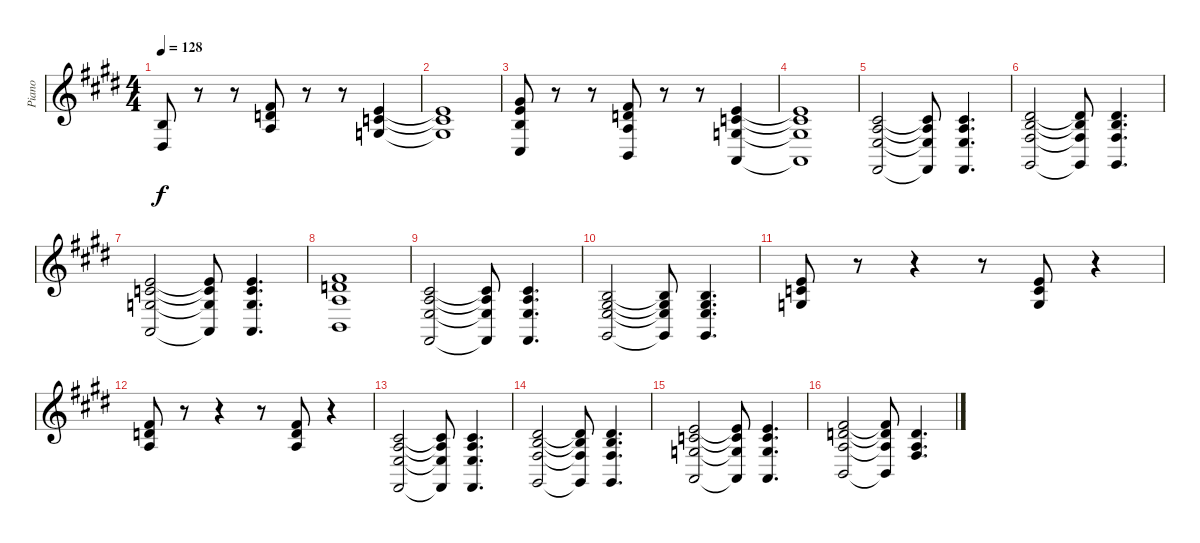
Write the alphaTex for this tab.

\track ("Piano" "Piano") {instrument brightacousticpiano}
\staff {score}
\tuning (E4 B3 G3 D3 A2 E2) {hide}
\ts (4 4)
\tempo 128
\clef g2
\ks c#minor
(0.2 1.4).8{dy f} r.8 r.8 (2.1 3.2 2.3).8 r.8 r.8 (0.1 1.2 0.3).4 |
(0.1{t} 1.2{t} 0.3{t}).1 |
(4.1 5.2 4.3 4.5).8 r.8 r.8 (2.1 3.2 2.3 2.5).8 r.8 r.8 (0.1 1.2 0.3 0.5).4 |
(0.1{t} 1.2{t} 0.3{t} 0.5{t}).1 |
(2.2 2.3 2.4 2.6).2 (2.2{t} 2.3{t} 2.4{t} 2.6{t}).8 (2.2 2.3 2.4 2.6).4{d} |
(0.2 8.3 4.4 4.6).2 (0.2{t} 8.3{t} 4.4{t} 4.6{t}).8 (0.2 8.3 4.4 4.6).4{d} |
(0.1 1.2 0.3 0.5).2 (0.1{t} 1.2{t} 0.3{t} 0.5{t}).8 (0.1 1.2 0.3 0.5).4{d} |
(2.1 3.2 2.3 2.5).1 |
(2.2 2.3 2.4 2.6).2 (2.2{t} 2.3{t} 2.4{t} 2.6{t}).8 (2.2 2.3 2.4 2.6).4{d} |
(0.2 1.3 2.4 4.6).2 (0.2{t} 1.3{t} 2.4{t} 4.6{t}).8 (0.2 1.3 2.4 4.6).4{d} |
(0.1 1.2 0.3).8 r.8 r.4 r.8 (0.1 1.2 0.3).8 r.4 |
(2.1 3.2 2.3).8 r.8 r.4 r.8 (2.1 3.2 2.3).8 r.4 |
(2.2 2.3 2.4 2.6).2 (2.2{t} 2.3{t} 2.4{t} 2.6{t}).8 (2.2 2.3 2.4 2.6).4{d} |
(0.2 8.3 4.4 4.6).2 (0.2{t} 8.3{t} 4.4{t} 4.6{t}).8 (0.2 8.3 4.4 4.6).4{d} |
(0.1 1.2 0.3 0.5).2 (0.1{t} 1.2{t} 0.3{t} 0.5{t}).8 (0.1 1.2 0.3 0.5).4{d} |
(2.1 3.2 2.3 2.5).2 (2.1{t} 3.2{t} 2.3{t} 2.5{t}).8 (3.2 2.3 4.4).4{d}
